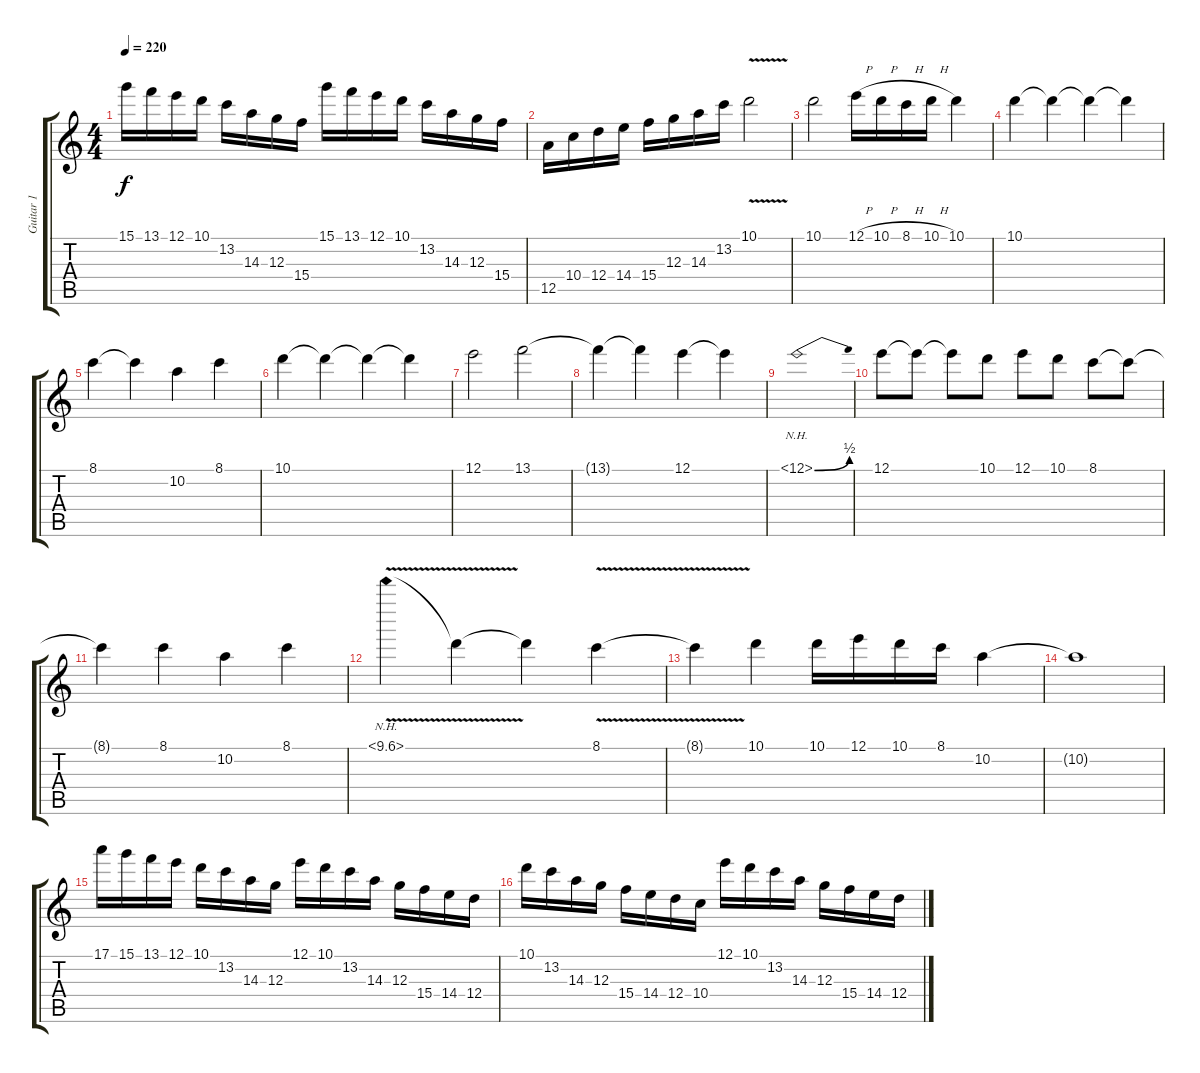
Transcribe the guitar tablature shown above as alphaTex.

\track ("Guitar 1" "Guitar 1") {instrument distortionguitar}
\staff {score tabs}
\tuning (E4 B3 G3 D3 A2 E2) {hide}
\ts (4 4)
\tempo 220
\clef g2
\ks c
15.1.16{dy f} 13.1.16 12.1.16 10.1.16 13.2.16 14.3.16 12.3.16 15.4.16 15.1.16 13.1.16 12.1.16 10.1.16 13.2.16 14.3.16 12.3.16 15.4.16 |
12.5.16 10.4.16 12.4.16 14.4.16 15.4.16 12.3.16 14.3.16 13.2.16 10.1{v}.2 |
10.1.2 12.1{h}.16 10.1{h}.16 8.1{h}.16 10.1{h}.16 10.1.4 |
10.1.4 10.1{t}.4 10.1{t}.4 10.1{t}.4 |
8.1.4 8.1{t}.4 10.2.4 8.1.4 |
10.1.4 10.1{t}.4 10.1{t}.4 10.1{t}.4 |
12.1.2 13.1.2 |
13.1{t}.4 13.1{t}.4 12.1.4 12.1{t}.4 |
12.1{be (bend 0 0 60 2) nh}.1 |
12.1.8 12.1{t}.8 12.1{t}.8 10.1.8 12.1.8 10.1.8 8.1.8 8.1{t}.8 |
8.1{t}.4 8.1.4 10.2.4 8.1.4 |
10.1{nh v}.4 10.1{t}.4 10.1{t}.4 8.1{v}.4 |
8.1{t}.4 10.1.4 10.1.16 12.1.16 10.1.16 8.1.16 10.2.4 |
10.2{t}.1 |
17.1.16 15.1.16 13.1.16 12.1.16 10.1.16 13.2.16 14.3.16 12.3.16 12.1.16 10.1.16 13.2.16 14.3.16 12.3.16 15.4.16 14.4.16 12.4.16 |
10.1.16 13.2.16 14.3.16 12.3.16 15.4.16 14.4.16 12.4.16 10.4.16 12.1.16 10.1.16 13.2.16 14.3.16 12.3.16 15.4.16 14.4.16 12.4.16
